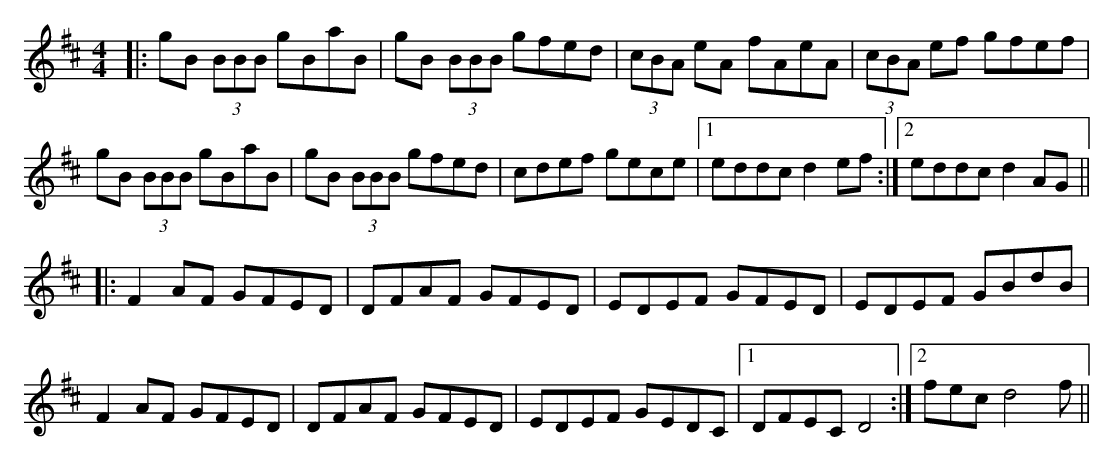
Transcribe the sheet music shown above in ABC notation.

X:1
M:4/4
K:D
|:gB (3BBB gBaB|gB (3BBB gfed|(3cBA eA fAeA|(3cBA ef gfef|
gB (3BBB gBaB|gB (3BBB gfed|cdef gece|1 eddc d2 ef:|2 eddc d2 AG||
|:F2 AF GFED|DFAF GFED|EDEF GFED|EDEF GBdB|
F2 AF GFED|DFAF GFED|EDEF GEDc,|1 DFEc, D4:|2 fec d4 f||
